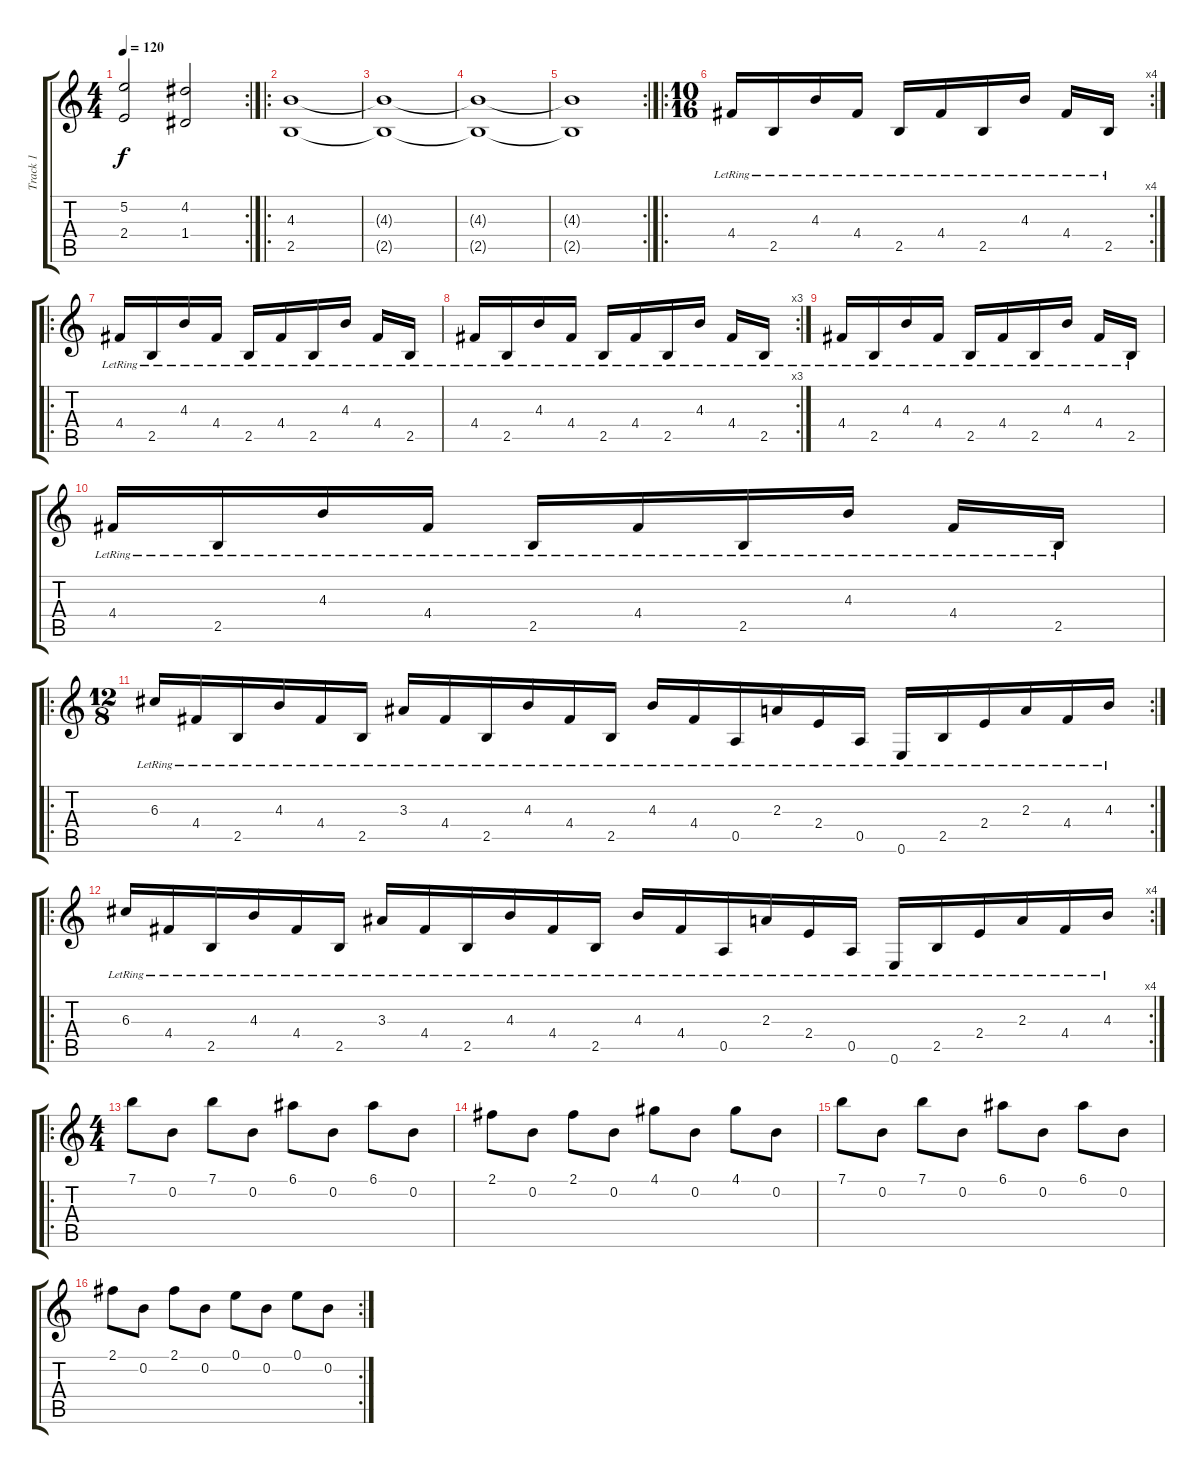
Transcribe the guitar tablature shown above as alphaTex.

\track ("Track 1" "Track 1") {instrument distortionguitar}
\staff {score tabs}
\tuning (E4 B3 G3 D3 A2 E2) {hide}
\rc 2
\ts (4 4)
\tempo 120
\clef g2
\ks c
(5.2 2.4).2{dy f} (4.2 1.4).2 |
\ro
(4.3 2.5).1{volume 0} |
(4.3{t} 2.5{t}).1 |
(4.3{t} 2.5{t}).1 |
\rc 2
(4.3{t} 2.5{t}).1 |
\ro
\rc 4
\ts (10 16)
4.4{lr}.16{volume 13 instrument acousticguitarsteel} 2.5{lr}.16 4.3{lr}.16 4.4{lr}.16 2.5{lr}.16 4.4{lr}.16 2.5{lr}.16 4.3{lr}.16 4.4{lr}.16 2.5{lr}.16 |
\ro
4.4{lr}.16{volume 13 instrument acousticguitarsteel} 2.5{lr}.16 4.3{lr}.16 4.4{lr}.16 2.5{lr}.16 4.4{lr}.16 2.5{lr}.16 4.3{lr}.16 4.4{lr}.16 2.5{lr}.16 |
\rc 3
4.4{lr}.16 2.5{lr}.16 4.3{lr}.16 4.4{lr}.16 2.5{lr}.16 4.4{lr}.16 2.5{lr}.16 4.3{lr}.16 4.4{lr}.16 2.5{lr}.16 |
4.4{lr}.16 2.5{lr}.16 4.3{lr}.16 4.4{lr}.16 2.5{lr}.16 4.4{lr}.16 2.5{lr}.16 4.3{lr}.16 4.4{lr}.16 2.5{lr}.16 |
4.4{lr}.16 2.5{lr}.16 4.3{lr}.16 4.4{lr}.16 2.5{lr}.16 4.4{lr}.16 2.5{lr}.16 4.3{lr}.16 4.4{lr}.16 2.5{lr}.16 |
\ro
\rc 2
\ts (12 8)
6.3{lr}.16 4.4{lr}.16 2.5{lr}.16 4.3{lr}.16 4.4{lr}.16 2.5{lr}.16 3.3{lr}.16 4.4{lr}.16 2.5{lr}.16 4.3{lr}.16 4.4{lr}.16 2.5{lr}.16 4.3{lr}.16 4.4{lr}.16 0.5{lr}.16 2.3{lr}.16 2.4{lr}.16 0.5{lr}.16 0.6{lr}.16 2.5{lr}.16 2.4{lr}.16 2.3{lr}.16 4.4{lr}.16 4.3{lr}.16 |
\ro
\rc 4
6.3{lr}.16 4.4{lr}.16 2.5{lr}.16 4.3{lr}.16 4.4{lr}.16 2.5{lr}.16 3.3{lr}.16 4.4{lr}.16 2.5{lr}.16 4.3{lr}.16 4.4{lr}.16 2.5{lr}.16 4.3{lr}.16 4.4{lr}.16 0.5{lr}.16 2.3{lr}.16 2.4{lr}.16 0.5{lr}.16 0.6{lr}.16 2.5{lr}.16 2.4{lr}.16 2.3{lr}.16 4.4{lr}.16 4.3{lr}.16 |
\ro
\ts (4 4)
7.1.8{instrument distortionguitar} 0.2.8 7.1.8 0.2.8 6.1.8 0.2.8 6.1.8 0.2.8 |
2.1.8 0.2.8 2.1.8 0.2.8 4.1.8 0.2.8 4.1.8 0.2.8 |
7.1.8 0.2.8 7.1.8 0.2.8 6.1.8 0.2.8 6.1.8 0.2.8 |
\rc 2
2.1.8 0.2.8 2.1.8 0.2.8 0.1.8 0.2.8 0.1.8 0.2.8
